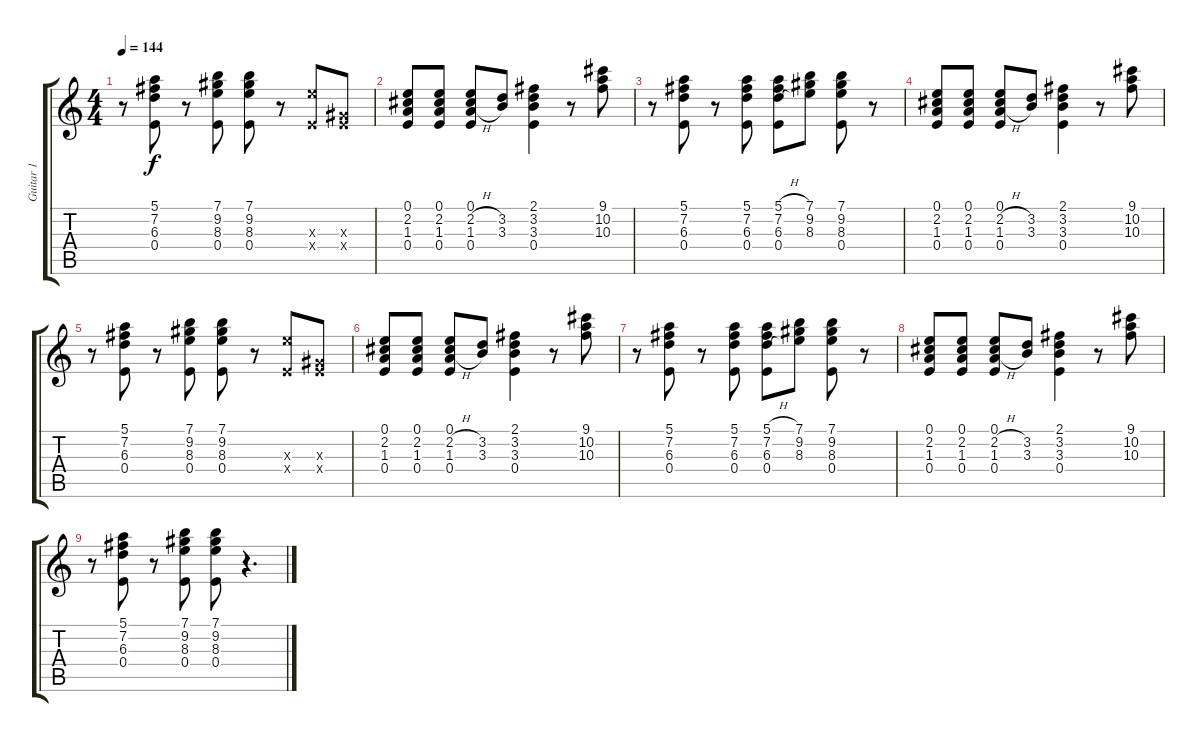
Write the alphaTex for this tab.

\track ("Guitar 1" "Guitar 1") {instrument acousticguitarsteel}
\staff {score tabs}
\tuning (E4 B3 Ab3 E3 B2 E2) {hide}
\ts (4 4)
\tempo 144
\clef g2
\ks c
r.8{dy f} (5.1 7.2 6.3 0.4).8 r.8 (7.1 9.2 8.3 0.4).8 (7.1 9.2 8.3 0.4).8 r.8 (8.3{x} 0.4{x}).8 (0.3{x} 0.4{x}).8 |
(0.1 2.2 1.3 0.4).8 (0.1 2.2 1.3 0.4).8 (0.1 2.2{h} 1.3{h} 0.4).8 (3.2 3.3).8 (2.1 3.2 3.3 0.4).4 r.8 (9.1 10.2 10.3).8 |
r.8 (5.1 7.2 6.3 0.4).8 r.8 (5.1 7.2 6.3 0.4).8 (5.1{h} 7.2{h} 6.3{h} 0.4).8 (7.1 9.2 8.3).8 (7.1 9.2 8.3 0.4).8 r.8 |
(0.1 2.2 1.3 0.4).8 (0.1 2.2 1.3 0.4).8 (0.1 2.2{h} 1.3{h} 0.4).8 (3.2 3.3).8 (2.1 3.2 3.3 0.4).4 r.8 (9.1 10.2 10.3).8 |
r.8 (5.1 7.2 6.3 0.4).8 r.8 (7.1 9.2 8.3 0.4).8 (7.1 9.2 8.3 0.4).8 r.8 (8.3{x} 0.4{x}).8 (0.3{x} 0.4{x}).8 |
(0.1 2.2 1.3 0.4).8 (0.1 2.2 1.3 0.4).8 (0.1 2.2{h} 1.3{h} 0.4).8 (3.2 3.3).8 (2.1 3.2 3.3 0.4).4 r.8 (9.1 10.2 10.3).8 |
r.8 (5.1 7.2 6.3 0.4).8 r.8 (5.1 7.2 6.3 0.4).8 (5.1{h} 7.2{h} 6.3{h} 0.4).8 (7.1 9.2 8.3).8 (7.1 9.2 8.3 0.4).8 r.8 |
(0.1 2.2 1.3 0.4).8 (0.1 2.2 1.3 0.4).8 (0.1 2.2{h} 1.3{h} 0.4).8 (3.2 3.3).8 (2.1 3.2 3.3 0.4).4 r.8 (9.1 10.2 10.3).8 |
r.8 (5.1 7.2 6.3 0.4).8 r.8 (7.1 9.2 8.3 0.4).8 (7.1 9.2 8.3 0.4).8 r.4{d}
